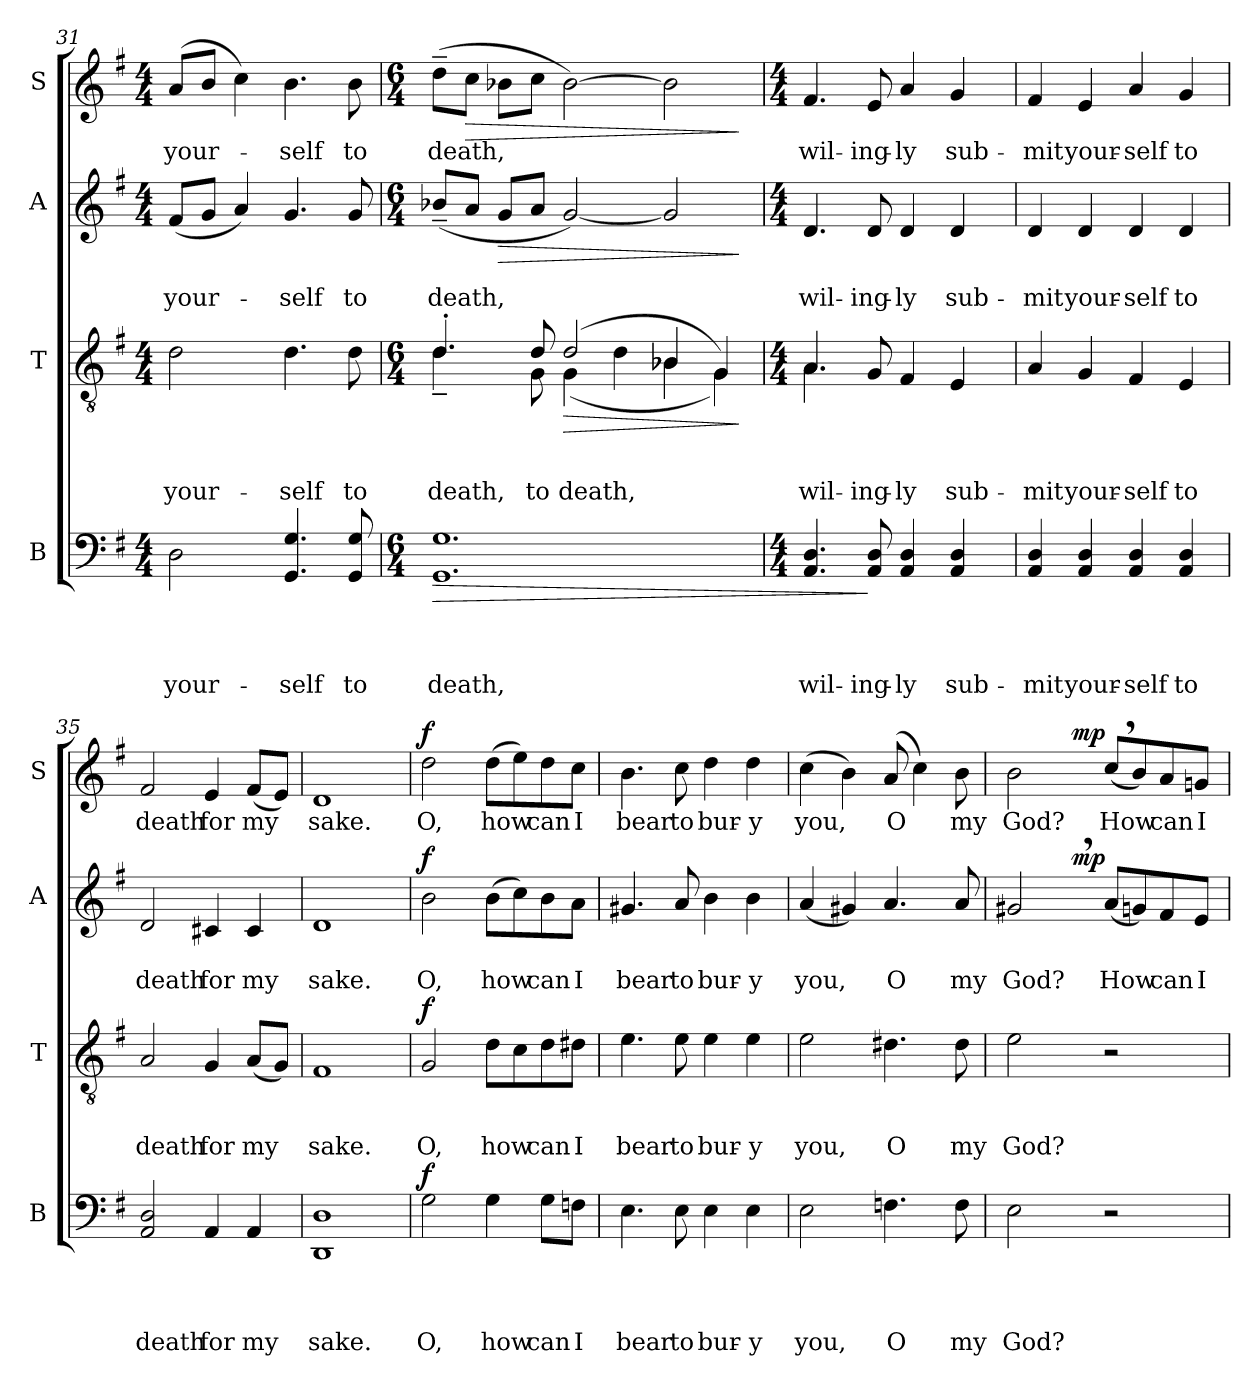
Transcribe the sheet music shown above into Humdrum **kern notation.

**kern	**text	**text	**text	**text	**dynam	**kern	**text	**text	**text	**dynam	**kern	**text	**text	**dynam	**kern	**text	**dynam
*part4	*part4	*part4	*part4	*part4	*part4	*part3	*part3	*part3	*part3	*part3	*part2	*part2	*part2	*part2	*part1	*part1	*part1
*staff4	*staff4	*staff4	*staff4	*staff4	*staff4	*staff3	*staff3	*staff3	*staff3	*staff3	*staff2	*staff2	*staff2	*staff2	*staff1	*staff1	*staff1
*I"B	*	*	*	*	*	*I"T	*	*	*	*	*I"A	*	*	*	*I"S	*	*
*I'B	*	*	*	*	*	*I'T	*	*	*	*	*I'A	*	*	*	*I'S	*	*
*clefF4	*	*	*	*	*	*clefGv2	*	*	*	*	*clefG2	*	*	*	*clefG2	*	*
*k[f#]	*	*	*	*	*	*k[f#]	*	*	*	*	*k[f#]	*	*	*	*k[f#]	*	*
*G:	*	*	*	*	*	*G:	*	*	*	*	*G:	*	*	*	*G:	*	*
*M4/4	*	*	*	*	*	*M4/4	*	*	*	*	*M4/4	*	*	*	*M4/4	*	*
=31	=31	=31	=31	=31	=31	=31	=31	=31	=31	=31	=31	=31	=31	=31	=31	=31	=31
!	!	!	!	!LO:LY:b	!	!	!	!	!LO:LY:b	!	!	!	!LO:LY:b	!	!	!LO:LY:b	!
2D\	.	.	.	your-	.	2d\	.	.	your-	.	(<8f#/L	.	your-	.	(>8a/L	your-	.
.	.	.	.	.	.	.	.	.	.	.	8g/J	.	.	.	8b/J	.	.
.	.	.	.	.	.	.	.	.	.	.	4a/)	.	.	.	4cc\)	.	.
!	!	!	!	!LO:LY:b	!	!	!	!	!LO:LY:b	!	!	!	!LO:LY:b	!	!	!LO:LY:b	!
4.GG/ 4.G/	.	.	.	-self	.	4.d\	.	.	-self	.	4.g/	.	-self	.	4.b\	-self	.
!	!	!	!	!LO:LY:b	!	!	!	!	!LO:LY:b	!	!	!	!LO:LY:b	!	!	!LO:LY:b	!
8GG/ 8G/	.	.	.	to	.	8d\	.	.	to	.	8g/	.	to	.	8b\	to	.
=32	=32	=32	=32	=32	=32	=32	=32	=32	=32	=32	=32	=32	=32	=32	=32	=32	=32
*M6/4	*	*	*	*	*	*M6/4	*	*	*	*	*M6/4	*	*	*	*M6/4	*	*
!	!	!	!	!LO:LY:b	!LO:HP:b	!	!	!	!LO:LY:b	!	!	!	!LO:LY:b	!	!	!LO:LY:b	!
*	*	*	*	*	*	*^	*	*	*	*	*	*	*	*	*	*	*
1.GG 1.G	.	.	.	death,	>	4.d'>/	4.d~<\	.	.	death,	.	(<8b-X~</L	.	death,	.	(>8dd~>\L	death,	.
!	!	!	!	!	!	!	!	!	!	!	!	!	!	!	!	!	!	!LO:HP:b
.	.	.	.	.	.	.	.	.	.	.	.	8a/J	.	.	.	8cc\J	.	>
!	!	!	!	!	!	!	!	!	!	!	!	!	!	!	!LO:HP:b	!	!	!
.	.	.	.	.	.	.	.	.	.	.	.	8g/L	.	.	>	8b-X\L	.	.
!	!	!	!	!	!	!	!	!	!	!LO:LY:b	!	!	!	!	!	!	!	!
.	.	.	.	.	.	8d/	8G\	.	.	to	.	8a/J	.	.	.	8cc\J	.	.
!	!	!	!	!	!	!	!	!	!	!LO:LY:b	!LO:HP:b	!	!	!	!	!	!	!
.	.	.	.	.	.	(2d/	(<4G\	.	.	death,	>	[<2g/)	.	.	.	[>2b-\)	.	.
.	.	.	.	.	.	.	4d\	.	.	.	.	.	.	.	.	.	.	.
.	.	.	.	.	.	4B-X/	4B-\	.	.	.	.	2g/]	.	.	.	2b-\]	.	.
.	.	.	.	.	.	4G/)	4G\)	.	.	.	.	.	.	.	.	.	.	.
*	*	*	*	*	*	*v	*v	*	*	*	*	*	*	*	*	*	*	*
.	.	.	.	.	.	.	.	.	.	]	.	.	.	]	.	.	]
!!LO:LB:g=z
=33	=33	=33	=33	=33	=33	=33	=33	=33	=33	=33	=33	=33	=33	=33	=33	=33	=33
*M4/4	*	*	*	*	*	*M4/4	*	*	*	*	*M4/4	*	*	*	*M4/4	*	*
!	!	!	!	!LO:LY:b	!	!	!	!	!LO:LY:b	!	!	!	!LO:LY:b	!	!	!LO:LY:b	!
*	*	*	*	*	*	*^	*	*	*	*	*	*	*	*	*	*	*
4.AA/ 4.D/	.	.	.	wil-	.	4.A/	4.A\	.	.	wil-	.	4.d/	.	wil-	.	4.f#/	wil-	.
!	!	!	!	!LO:LY:b	!	!	!	!	!	!LO:LY:b	!	!	!	!LO:LY:b	!	!	!LO:LY:b	!
8AA/ 8D/	.	.	.	-ing-	]	8G/	2ryy	.	.	-ing-	.	8d/	.	-ing-	.	8e/	-ing-	.
!	!	!	!	!LO:LY:b	!	!	!	!	!	!LO:LY:b	!	!	!	!LO:LY:b	!	!	!LO:LY:b	!
4AA/ 4D/	.	.	.	-ly	.	4F#/	.	.	.	-ly	.	4d/	.	-ly	.	4a/	-ly	.
!	!	!	!	!LO:LY:b	!	!	!	!	!	!LO:LY:b	!	!	!	!LO:LY:b	!	!	!LO:LY:b	!
4AA/ 4D/	.	.	.	sub-	.	4E/	.	.	.	sub-	.	4d/	.	sub-	.	4g/	sub-	.
.	.	.	.	.	.	.	8ryy	.	.	.	.	.	.	.	.	.	.	.
=34	=34	=34	=34	=34	=34	=34	=34	=34	=34	=34	=34	=34	=34	=34	=34	=34	=34	=34
!	!	!	!	!LO:LY:b	!	!	!	!	!	!LO:LY:b	!	!	!	!LO:LY:b	!	!	!LO:LY:b	!
*	*	*	*	*	*	*v	*v	*	*	*	*	*	*	*	*	*	*	*
4AA/ 4D/	.	.	.	-mit	.	4A/	.	.	-mit	.	4d/	.	-mit	.	4f#/	-mit	.
!	!	!	!	!LO:LY:b	!	!	!	!	!LO:LY:b	!	!	!	!LO:LY:b	!	!	!LO:LY:b	!
4AA/ 4D/	.	.	.	your-	.	4G/	.	.	your-	.	4d/	.	your-	.	4e/	your-	.
!	!	!	!	!LO:LY:b	!	!	!	!	!LO:LY:b	!	!	!	!LO:LY:b	!	!	!LO:LY:b	!
4AA/ 4D/	.	.	.	-self	.	4F#/	.	.	-self	.	4d/	.	-self	.	4a/	-self	.
!	!	!	!	!LO:LY:b	!	!	!	!	!LO:LY:b	!	!	!	!LO:LY:b	!	!	!LO:LY:b	!
4AA/ 4D/	.	.	.	to	.	4E/	.	.	to	.	4d/	.	to	.	4g/	to	.
=35	=35	=35	=35	=35	=35	=35	=35	=35	=35	=35	=35	=35	=35	=35	=35	=35	=35
!	!	!	!	!LO:LY:b	!	!	!	!	!LO:LY:b	!	!	!	!LO:LY:b	!	!	!LO:LY:b	!
2AA/ 2D/	.	.	.	death	.	2A/	.	.	death	.	2d/	.	death	.	2f#/	death	.
!	!	!	!	!LO:LY:b	!	!	!	!	!LO:LY:b	!	!	!	!LO:LY:b	!	!	!LO:LY:b	!
4AA/	.	.	.	for	.	4G/	.	.	for	.	4c#X/	.	for	.	4e/	for	.
!	!	!	!	!LO:LY:b	!	!	!	!	!LO:LY:b	!	!	!	!LO:LY:b	!	!	!LO:LY:b	!
4AA/	.	.	.	my	.	(<8A/L	.	.	my	.	4c#/	.	my	.	(<8f#/L	my	.
.	.	.	.	.	.	8G/J)	.	.	.	.	.	.	.	.	8e/J)	.	.
=36	=36	=36	=36	=36	=36	=36	=36	=36	=36	=36	=36	=36	=36	=36	=36	=36	=36
!	!	!	!	!LO:LY:b	!	!	!	!	!LO:LY:b	!	!	!	!LO:LY:b	!	!	!LO:LY:b	!
*^	*	*	*	*	*	*	*	*	*	*	*	*	*	*	*	*	*
1D	1DD	.	.	.	sake.	.	1F#	.	.	sake.	.	1d	.	sake.	.	1d	sake.	.
!!LO:PB:g=z
=37	=37	=37	=37	=37	=37	=37	=37	=37	=37	=37	=37	=37	=37	=37	=37	=37	=37	=37
!	!	!	!	!	!LO:LY:b	!LO:DY:a	!	!	!	!LO:LY:b	!LO:DY:a	!	!	!LO:LY:b	!LO:DY:a	!	!LO:LY:b	!LO:DY:a
*v	*v	*	*	*	*	*	*	*	*	*	*	*	*	*	*	*	*	*
2G\	.	.	.	O,	f	2G/	.	.	O,	f	2b\	.	O,	f	2dd\	O,	f
!	!	!	!	!LO:LY:b	!	!	!	!	!LO:LY:b	!	!	!	!LO:LY:b	!	!	!LO:LY:b	!
4G\	.	.	.	how	.	8d\L	.	.	how	.	(>8b\L	.	how	.	(>8dd\L	how	.
.	.	.	.	.	.	8c\	.	.	.	.	8cc\)	.	.	.	8ee\)	.	.
!	!	!	!	!LO:LY:b	!	!	!	!	!LO:LY:b	!	!	!	!LO:LY:b	!	!	!LO:LY:b	!
8G\L	.	.	.	can	.	8d\	.	.	can	.	8b\	.	can	.	8dd\	can	.
!	!	!	!	!LO:LY:b	!	!	!	!	!LO:LY:b	!	!	!	!LO:LY:b	!	!	!LO:LY:b	!
8Fn\J	.	.	.	I	.	8d#X\J	.	.	I	.	8a\J	.	I	.	8cc\J	I	.
=38	=38	=38	=38	=38	=38	=38	=38	=38	=38	=38	=38	=38	=38	=38	=38	=38	=38
!	!	!	!	!LO:LY:b	!	!	!	!	!LO:LY:b	!	!	!	!LO:LY:b	!	!	!LO:LY:b	!
4.E\	.	.	.	bear	.	4.e\	.	.	bear	.	4.g#X/	.	bear	.	4.b\	bear	.
!	!	!	!	!LO:LY:b	!	!	!	!	!LO:LY:b	!	!	!	!LO:LY:b	!	!	!LO:LY:b	!
8E\	.	.	.	to	.	8e\	.	.	to	.	8a/	.	to	.	8cc\	to	.
!	!	!	!	!LO:LY:b	!	!	!	!	!LO:LY:b	!	!	!	!LO:LY:b	!	!	!LO:LY:b	!
4E\	.	.	.	bur-	.	4e\	.	.	bur-	.	4b\	.	bur-	.	4dd\	bur-	.
!	!	!	!	!LO:LY:b	!	!	!	!	!LO:LY:b	!	!	!	!LO:LY:b	!	!	!LO:LY:b	!
4E\	.	.	.	-y	.	4e\	.	.	-y	.	4b\	.	-y	.	4dd\	-y	.
=39	=39	=39	=39	=39	=39	=39	=39	=39	=39	=39	=39	=39	=39	=39	=39	=39	=39
!	!	!	!	!LO:LY:b	!	!	!	!	!LO:LY:b	!	!	!	!LO:LY:b	!	!	!LO:LY:b	!
2E\	.	.	.	you,	.	2e\	.	.	you,	.	(<4a/	.	you,	.	(>4cc\	you,	.
.	.	.	.	.	.	.	.	.	.	.	4g#X/)	.	.	.	4b\)	.	.
!	!	!	!	!LO:LY:b	!	!	!	!	!LO:LY:b	!	!	!	!LO:LY:b	!	!	!LO:LY:b	!
4.Fn\	.	.	.	O	.	4.d#X\	.	.	O	.	4.a/	.	O	.	(8a/	O	.
.	.	.	.	.	.	.	.	.	.	.	.	.	.	.	4cc\)	.	.
!	!	!	!	!LO:LY:b	!	!	!	!	!LO:LY:b	!	!	!	!LO:LY:b	!	!	!LO:LY:b	!
8F\	.	.	.	my	.	8d#\	.	.	my	.	8a/	.	my	.	8b\	my	.
=40	=40	=40	=40	=40	=40	=40	=40	=40	=40	=40	=40	=40	=40	=40	=40	=40	=40
!	!	!	!	!LO:LY:b	!	!	!	!	!LO:LY:b	!	!	!	!LO:LY:b	!	!	!LO:LY:b	!
*	*	*	*	*	*	*	*	*	*	*	*^	*	*	*	*^	*	*
2E\	.	.	.	God?	.	2e\	.	.	God?	.	2g#X,>/	4ryy	.	God?	.	2b\	4ryy	God?	.
.	.	.	.	.	.	.	.	.	.	.	.	16.ryy	.	.	.	.	16.ryy	.	.
!	!	!	!	!	!	!	!	!	!	!	!	!	!	!	!LO:DY:a	!	!	!	!LO:DY:a
.	.	.	.	.	.	.	.	.	.	.	.	2ryy	.	.	mp	.	2ryy	.	mp
!	!	!	!	!	!	!	!	!	!	!	!	!	!	!LO:LY:b	!	!	!	!LO:LY:b	!
2r	.	.	.	.	.	2r	.	.	.	.	(<8a/L	.	.	How	.	(<8cc,>/L	.	How	.
.	.	.	.	.	.	.	.	.	.	.	8gn/)	.	.	.	.	8b/)	.	.	.
!	!	!	!	!	!	!	!	!	!	!	!	!	!	!LO:LY:b	!	!	!	!LO:LY:b	!
.	.	.	.	.	.	.	.	.	.	.	8f#/	.	.	can	.	8a/	.	can	.
.	.	.	.	.	.	.	.	.	.	.	.	8ryy	.	.	.	.	8ryy	.	.
!	!	!	!	!	!	!	!	!	!	!	!	!	!	!LO:LY:b	!	!	!	!LO:LY:b	!
.	.	.	.	.	.	.	.	.	.	.	8e/J	.	.	I	.	8gn/J	.	I	.
.	.	.	.	.	.	.	.	.	.	.	.	32ryy	.	.	.	.	32ryy	.	.
*	*	*	*	*	*	*	*	*	*	*	*v	*v	*	*	*	*	*	*	*
*	*	*	*	*	*	*	*	*	*	*	*	*	*	*	*v	*v	*	*
=	=	=	=	=	=	=	=	=	=	=	=	=	=	=	=	=	=
*-	*-	*-	*-	*-	*-	*-	*-	*-	*-	*-	*-	*-	*-	*-	*-	*-	*-
